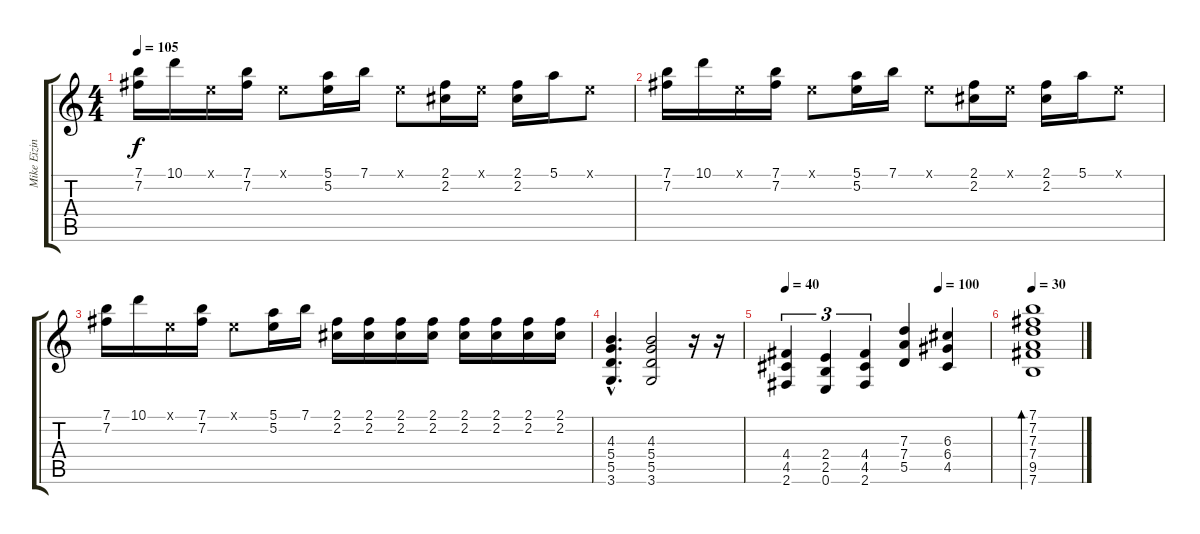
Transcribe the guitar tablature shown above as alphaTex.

\track ("Mike Eizingher" "Mike Eizin") {instrument distortionguitar}
\staff {score tabs}
\tuning (E4 B3 G3 D3 A2 E2) {hide}
\ts (4 4)
\tempo 105
\clef g2
\ks c
(7.1 7.2).16{dy f} 10.1.16 0.1{x}.16 (7.1 7.2).16 0.1{x}.8 (5.1 5.2).16 7.1.16 0.1{x}.8 (2.1 2.2).16 0.1{x}.16 (2.1 2.2).16 5.1.16 0.1{x}.8 |
(7.1 7.2).16 10.1.16 0.1{x}.16 (7.1 7.2).16 0.1{x}.8 (5.1 5.2).16 7.1.16 0.1{x}.8 (2.1 2.2).16 0.1{x}.16 (2.1 2.2).16 5.1.16 0.1{x}.8 |
(7.1 7.2).16 10.1.16 0.1{x}.16 (7.1 7.2).16 0.1{x}.8 (5.1 5.2).16 7.1.16 (2.1 2.2).16 (2.1 2.2).16 (2.1 2.2).16 (2.1 2.2).16 (2.1 2.2).16 (2.1 2.2).16 (2.1 2.2).16 (2.1 2.2).16 |
(4.3{hac} 5.4{hac} 5.5{hac} 3.6{hac}).4{d} (4.3 5.4 5.5 3.6).2 r.16 r.16 |
\tempo 40
\tempo (100 0.75)
(4.4 4.5 2.6).4{tu (3 2)} (2.4 2.5 0.6).4{tu (3 2)} (4.4 4.5 2.6).4{tu (3 2)} (7.3 7.4 5.5).4 (6.3 6.4 4.5).4 |
\tempo 20
\tempo 30
(7.1 7.2 7.3 7.4 9.5 7.6).1{bd 240}
